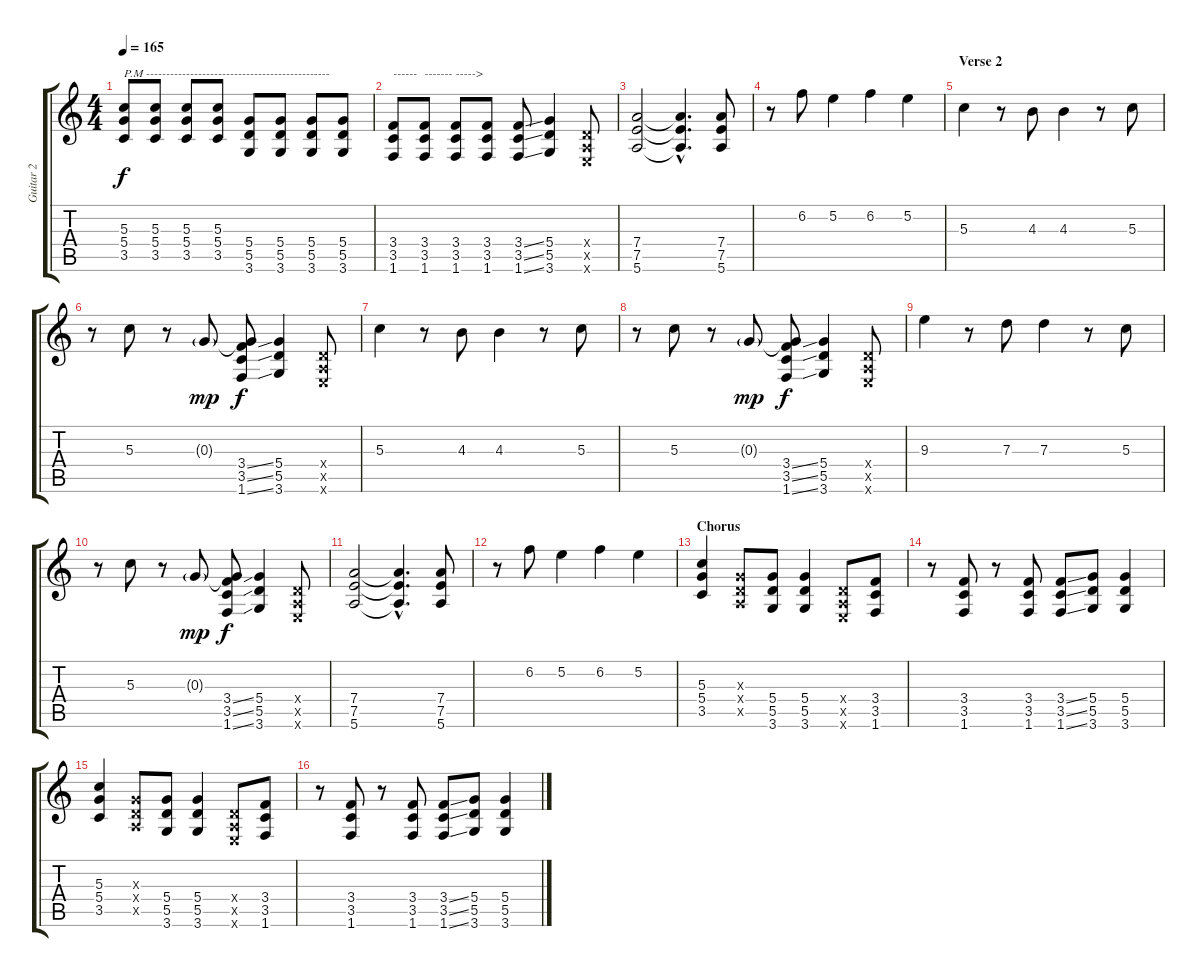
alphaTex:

\track ("Guitar 2" "Guitar 2") {instrument overdrivenguitar}
\staff {score tabs}
\tuning (E4 B3 G3 D3 A2 E2) {hide}
\ts (4 4)
\tempo 165
\clef g2
\ks c
(5.3 5.4 3.5).8{txt "P.M ----------------------------------------------" dy f volume 9} (5.3 5.4 3.5).8 (5.3 5.4 3.5).8 (5.3 5.4 3.5).8 (5.4 5.5 3.6).8 (5.4 5.5 3.6).8 (5.4 5.5 3.6).8 (5.4 5.5 3.6).8 |
(3.4 3.5 1.6).8{txt "------"} (3.4 3.5 1.6).8{txt "-------"} (3.4 3.5 1.6).8{txt "----->"} (3.4 3.5 1.6).8 (3.4{ss} 3.5{ss} 1.6{ss}).8{volume 12} (5.4 5.5 3.6).4 (0.4{x} 0.5{x} 0.6{x}).8 |
(7.4 7.5 5.6).2 (7.4{hac t} 7.5{hac t} 5.6{hac t}).4{d} (7.4 7.5 5.6).8 |
r.8 6.2.8 5.2.4 6.2.4 5.2.4 |
\section ("" "Verse 2")
5.3.4 r.8 4.3.8 4.3.4 r.8 5.3.8 |
r.8 5.3.8 r.8 0.3{g}.8{dy mp} (0.3{t} 3.4{ss} 3.5{ss} 1.6{ss}).8{dy f} (5.4 5.5 3.6).4 (0.4{x} 0.5{x} 0.6{x}).8 |
5.3.4 r.8 4.3.8 4.3.4 r.8 5.3.8 |
r.8 5.3.8 r.8 0.3{g}.8{dy mp} (0.3{t} 3.4{ss} 3.5{ss} 1.6{ss}).8{dy f} (5.4 5.5 3.6).4 (0.4{x} 0.5{x} 0.6{x}).8 |
9.3.4 r.8 7.3.8 7.3.4 r.8 5.3.8 |
r.8 5.3.8 r.8 0.3{g}.8{dy mp} (0.3{t} 3.4{ss} 3.5{ss} 1.6{ss}).8{dy f} (5.4 5.5 3.6).4 (0.4{x} 0.5{x} 0.6{x}).8 |
(7.4 7.5 5.6).2 (7.4{hac t} 7.5{hac t} 5.6{hac t}).4{d} (7.4 7.5 5.6).8 |
r.8 6.2.8 5.2.4 6.2.4 5.2.4 |
\section ("" "Chorus")
(5.3 5.4 3.5).4 (0.3{x} 0.4{x} 0.5{x}).8 (5.4 5.5 3.6).8 (5.4 5.5 3.6).4 (0.4{x} 0.5{x} 0.6{x}).8 (3.4 3.5 1.6).8 |
r.8 (3.4 3.5 1.6).8 r.8 (3.4 3.5 1.6).8 (3.4{ss} 3.5{ss} 1.6{ss}).8 (5.4 5.5 3.6).8 (5.4 5.5 3.6).4 |
(5.3 5.4 3.5).4 (0.3{x} 0.4{x} 0.5{x}).8 (5.4 5.5 3.6).8 (5.4 5.5 3.6).4 (0.4{x} 0.5{x} 0.6{x}).8 (3.4 3.5 1.6).8 |
r.8 (3.4 3.5 1.6).8 r.8 (3.4 3.5 1.6).8 (3.4{ss} 3.5{ss} 1.6{ss}).8 (5.4 5.5 3.6).8 (5.4 5.5 3.6).4
